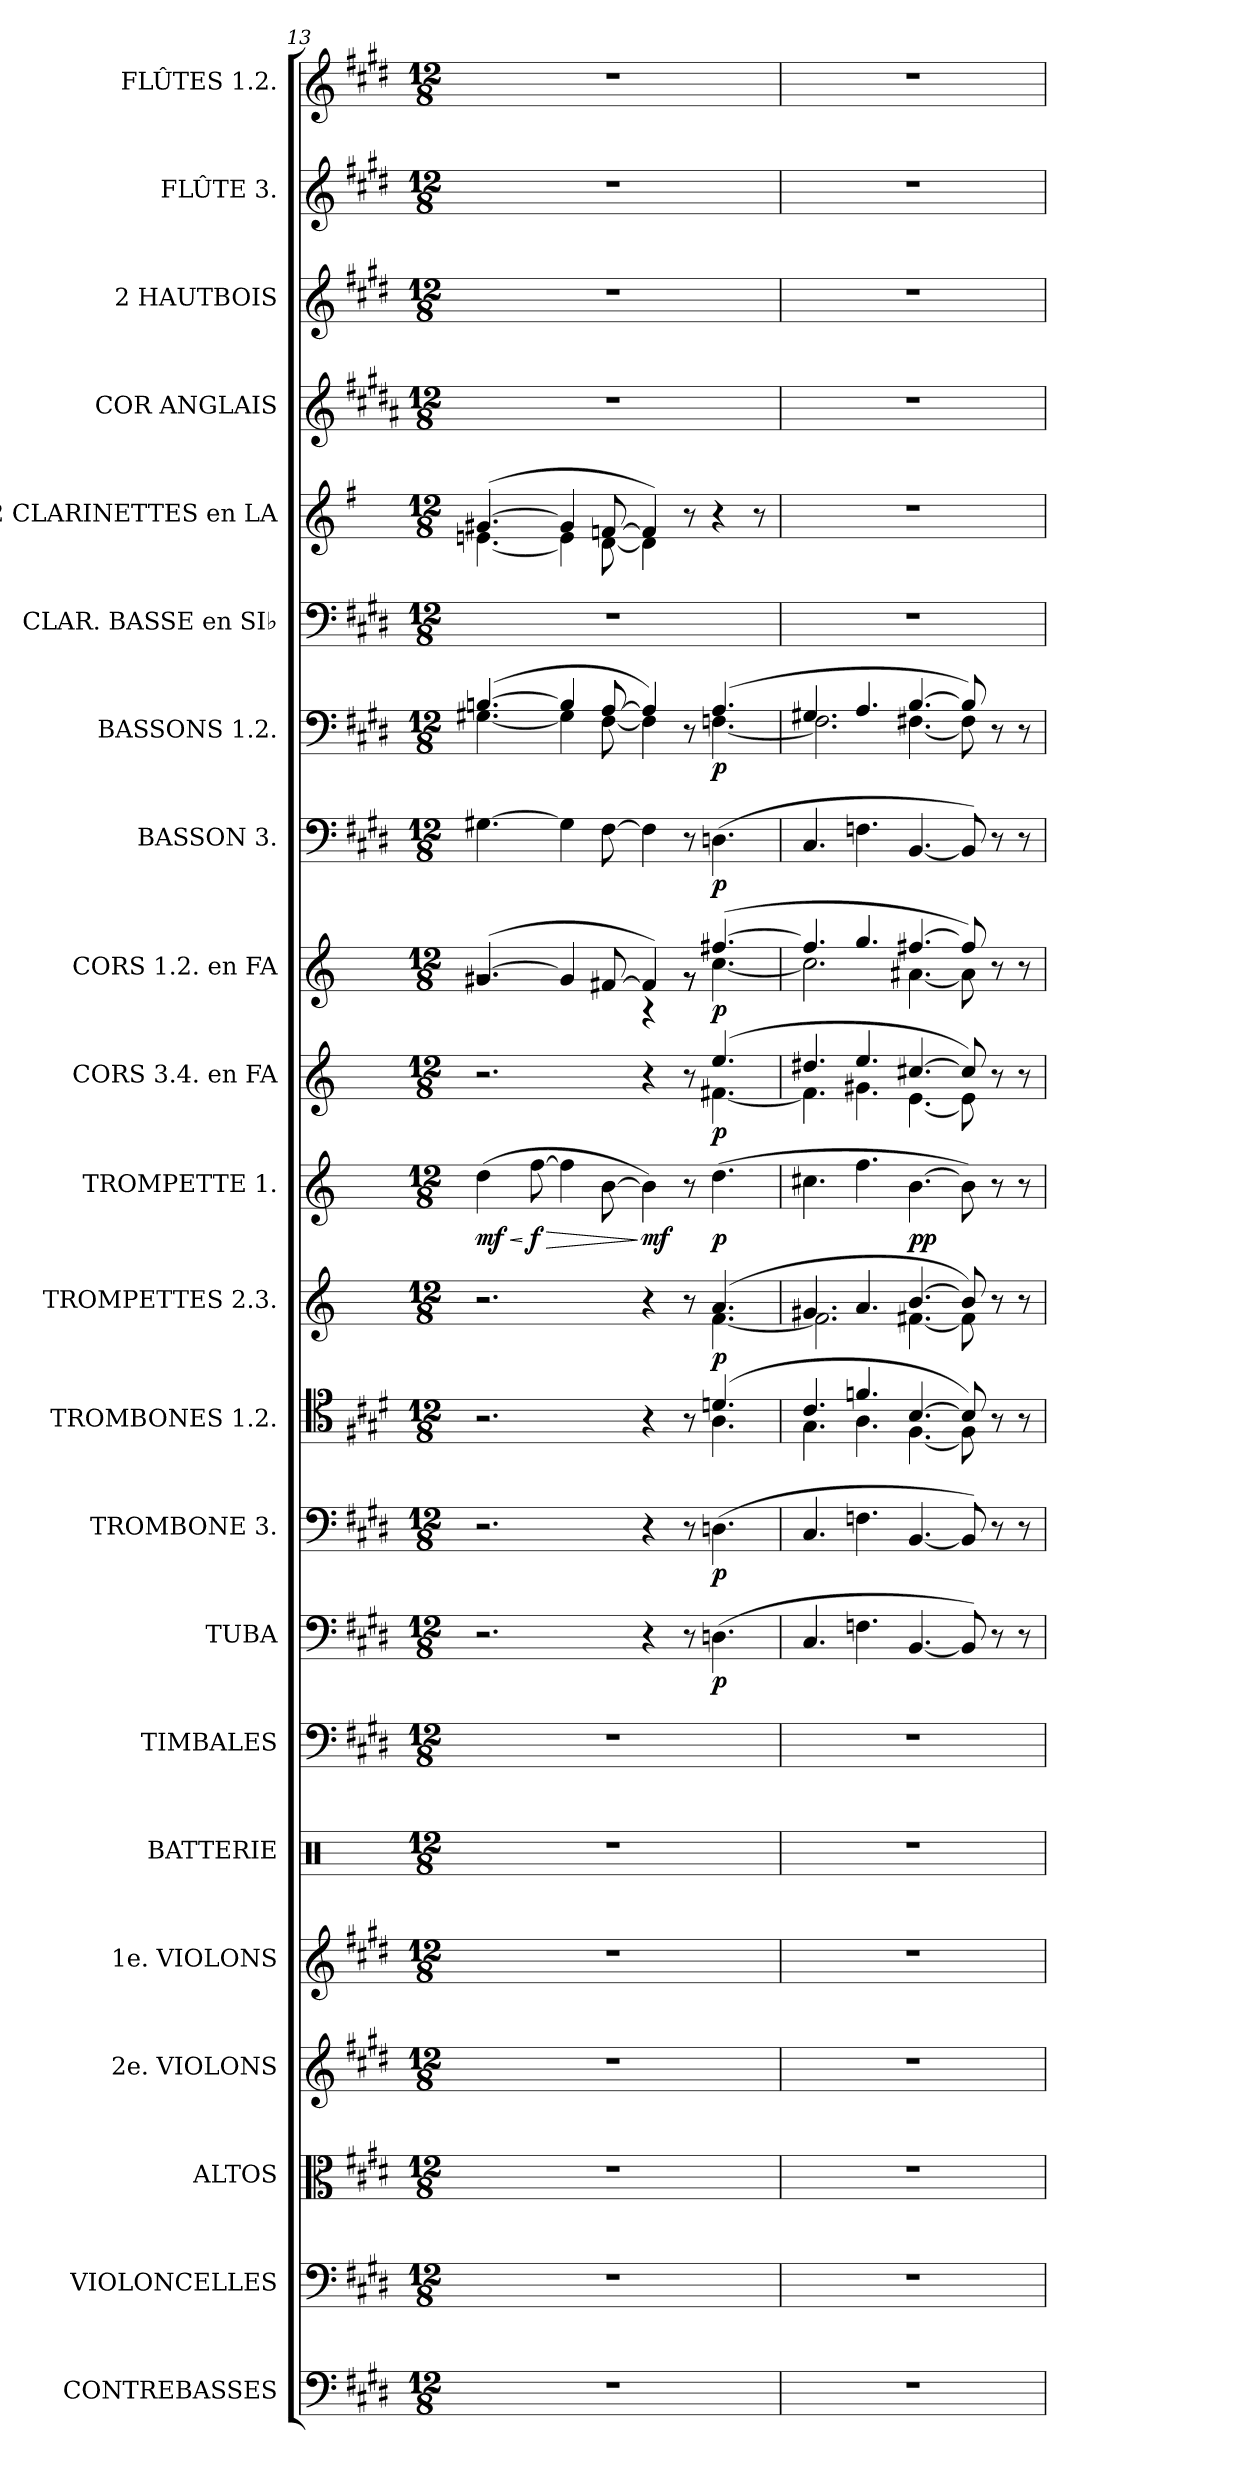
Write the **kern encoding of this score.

**kern	**kern	**kern	**kern	**kern	**kern	**kern	**kern	**dynam	**kern	**dynam	**kern	**kern	**dynam	**kern	**dynam	**kern	**dynam	**kern	**dynam	**kern	**dynam	**kern	**dynam	**kern	**kern	**kern	**kern	**kern	**kern
*part22	*part21	*part20	*part19	*part18	*part17	*part16	*part15	*part15	*part14	*part14	*part13	*part12	*part12	*part11	*part11	*part10	*part10	*part9	*part9	*part8	*part8	*part7	*part7	*part6	*part5	*part4	*part3	*part2	*part1
*staff22	*staff21	*staff20	*staff19	*staff18	*staff17	*staff16	*staff15	*staff15	*staff14	*staff14	*staff13	*staff12	*staff12	*staff11	*staff11	*staff10	*staff10	*staff9	*staff9	*staff8	*staff8	*staff7	*staff7	*staff6	*staff5	*staff4	*staff3	*staff2	*staff1
*I"CONTREBASSES	*I"VIOLONCELLES	*I"ALTOS	*I"2e. VIOLONS	*I"1e. VIOLONS	*I"BATTERIE	*I"TIMBALES	*I"TUBA	*	*I"TROMBONE 3.	*	*I"TROMBONES 1.2.	*I"TROMPETTES 2.3.	*	*I"TROMPETTE 1.	*	*I"CORS 3.4. en FA	*	*I"CORS 1.2. en FA	*	*I"BASSON 3.	*	*I"BASSONS 1.2.	*	*I"CLAR. BASSE en SI♭	*I"2 CLARINETTES en LA	*I"COR ANGLAIS	*I"2 HAUTBOIS	*I"FLÛTE 3.	*I"FLÛTES 1.2.
*I'C.B.	*I'Vcll.	*I'Altos	*I'2e. Von.	*I'1e. Von.	*I'Btr.	*I'Timb.	*I'Tuba	*	*I'Tromb. 3	*	*I'Tromb. 1.2.	*I'Tromp. 2.3.	*	*I'Tromp. 1.	*	*I'Cors 3.4.	*	*I'Cor. 1.2.	*	*	*	*I'Bons. 1.2.	*	*I'Clar. B.	*I'Clar.	*I'Cor Angl.	*I'Hb.	*I'Fl. 3.	*I'Fl. 1.2.
*clefF4	*clefF4	*clefC3	*clefG2	*clefG2	*clefX	*clefF4	*clefF4	*	*clefF4	*	*clefC4	*clefG2	*	*clefG2	*	*clefG2	*	*clefG2	*	*clefF4	*	*clefF4	*	*clefF4	*clefG2	*clefG2	*clefG2	*clefG2	*clefG2
*ITrd7c12	*	*	*	*	*	*	*	*	*	*	*	*	*	*	*	*ITrd4c7	*	*ITrd4c7	*	*	*	*	*	*ITrd8c14	*ITrd2c3	*ITrd4c7	*	*	*
*k[f#c#g#d#]	*k[f#c#g#d#]	*k[f#c#g#d#]	*k[f#c#g#d#]	*k[f#c#g#d#]	*k[]	*k[f#c#g#d#]	*k[f#c#g#d#]	*	*k[f#c#g#d#]	*	*k[f#c#g#d#]	*k[]	*	*k[]	*	*k[b-]	*	*k[b-]	*	*k[f#c#g#d#]	*	*k[f#c#g#d#]	*	*k[f#c#g#d#]	*k[f#c#g#d#]	*k[f#c#g#d#]	*k[f#c#g#d#]	*k[f#c#g#d#]	*k[f#c#g#d#]
*M12/8	*M12/8	*M12/8	*M12/8	*M12/8	*M12/8	*M12/8	*M12/8	*	*M12/8	*	*M12/8	*M12/8	*	*M12/8	*	*M12/8	*	*M12/8	*	*M12/8	*	*M12/8	*	*M12/8	*M12/8	*M12/8	*M12/8	*M12/8	*M12/8
=13	=13	=13	=13	=13	=13	=13	=13	=13	=13	=13	=13	=13	=13	=13	=13	=13	=13	=13	=13	=13	=13	=13	=13	=13	=13	=13	=13	=13	=13
*	*	*	*	*	*	*	*	*	*	*	*^	*^	*	*	*	*	*	*	*	*	*	*	*	*	*	*	*	*	*
!	!	!	!	!	!	!	!	!	!	!	!	!	!	!	!	!	!LO:HP:b	!	!	!	!	!	!	!	!	!	!	!	!	!	!
*	*	*	*	*	*	*	*	*	*	*	*	*	*	*	*	*	*	*^	*	*^	*	*	*	*^	*	*	*^	*	*	*	*
!	!	!	!	!	!	!	!	!	!	!	!	!	!	!	!	!	!LO:DY:n=1:b	!	!	!	!	!	!	!	!	!	!	!	!	!	!	!	!	!	!
1.r	1.r	1.r	1.r	1.r	1.r	1.r	2.r	.	2.r	.	2.r	8ryy	2.r	8ryy	.	(>4dd\	< mf	2.r	8ryy	.	(>[4.c#X/	2.rg	.	[4.G#X\	.	(>[4.Bn/	[4.G#X\	.	1.r	(>[4.e#X/	[4.c#X\	1.r	1.r	1.r	1.r
!	!	!	!	!	!	!	!	!	!	!	!	!	!	!	!	!	!LO:HP:n=1:b	!	!	!	!	!	!	!	!	!	!	!	!	!	!	!	!	!	!
!	!	!	!	!	!	!	!	!	!	!	!	!	!	!	!	!	!LO:DY:n=2:b	!	!	!	!	!	!	!	!	!	!	!	!	!	!	!	!	!	!
*	*	*	*	*	*	*	*	*	*	*	*v	*v	*	*	*	*	*	*v	*v	*	*	*	*	*	*	*	*	*	*	*	*	*	*	*	*
*	*	*	*	*	*	*	*	*	*	*	*	*v	*v	*	*	*	*	*	*	*	*	*	*	*	*	*	*	*	*	*	*	*	*
.	.	.	.	.	.	.	.	.	.	.	.	.	.	[8ff\	[ > f	.	.	.	.	.	.	.	.	.	.	.	.	.	.	.	.	.
.	.	.	.	.	.	.	.	.	.	.	.	.	.	4ff\]	.	.	.	4c#/]	.	.	4G#\]	.	4B/]	4G#\]	.	.	4e#/]	4c#\]	.	.	.	.
.	.	.	.	.	.	.	.	.	.	.	.	.	.	[8b\	.	.	.	[8Bn/	.	.	[8F#\	.	[8A/	[8F#\	.	.	[8dn/	[8B\	.	.	.	.
!	!	!	!	!	!	!	!	!	!	!	!	!	!	!	!LO:DY:n=3:b	!	!	!	!	!	!	!	!	!	!	!	!	!	!	!	!	!
.	.	.	.	.	.	.	4r	.	4r	.	4r	4r	.	4b\])	] mf	4r	.	4B/])	4r	.	4F#\]	.	4A/])	4F#\]	.	.	4d/])	4B\]	.	.	.	.
.	.	.	.	.	.	.	8r	.	8r	.	8r	8r	.	8r	.	8r	.	8rg	8rg	.	8r	.	8r	8ryy	.	.	8r	2ryy	.	.	.	.
*	*	*	*	*	*	*	*	*	*	*	*^	*^	*	*	*	*^	*	*	*	*	*	*	*	*	*	*	*	*	*	*	*	*
!	!	!	!	!	!	!	!	!LO:DY:b	!	!LO:DY:b	!	!	!	!	!LO:DY:b	!	!LO:DY:n=4:b	!	!	!LO:DY:b	!	!	!LO:DY:b	!	!LO:DY:b	!	!	!LO:DY:b	!	!	!	!	!	!	!
.	.	.	.	.	.	.	(>4.Dn\	p	(>4.Dn\	p	(>4.dn/	4.A\	(>4.a/	[4.f\	p	(>4.dd\	p	(>4.a/	[4.Bn\	p	(>[4.bn/	[4.f\	p	(>4.Dn\	p	(>4.A/	[4.Fn\	p	.	4r	.	.	.	.	.
.	.	.	.	.	.	.	.	.	.	.	.	.	.	.	.	.	.	.	.	.	.	.	.	.	.	.	.	.	.	8r	.	.	.	.	.
*	*	*	*	*	*	*	*	*	*	*	*	*	*	*	*	*	*	*	*	*	*	*	*	*	*	*	*	*	*	*v	*v	*	*	*	*
=14	=14	=14	=14	=14	=14	=14	=14	=14	=14	=14	=14	=14	=14	=14	=14	=14	=14	=14	=14	=14	=14	=14	=14	=14	=14	=14	=14	=14	=14	=14	=14	=14	=14	=14
1.r	1.r	1.r	1.r	1.r	1.r	1.r	4.C#/	.	4.C#/	.	4.c#/	4.G#\	4.g#X/	2.f\]	.	4.cc#X\	.	4.g#X/	4.B\]	.	4.b/]	2.f\]	.	4.C#/	.	4.G#X/	2.F\]	.	1.r	1.r	1.r	1.r	1.r	1.r
.	.	.	.	.	.	.	4.Fn\	.	4.Fn\	.	4.fn/	4.A\	4.a/	.	.	4.ff\	.	4.a/	4.c#X\	.	4.cc/	.	.	4.Fn\	.	4.A/	.	.	.	.	.	.	.	.
!	!	!	!	!	!	!	!	!	!	!	!	!	!	!	!	!	!LO:DY:b	!	!	!	!	!	!	!	!	!	!	!	!	!	!	!	!	!
.	.	.	.	.	.	.	[4.BB/	.	[4.BB/	.	[4.B/	[4.F#\	[4.b/	[4.f#X\	.	[4.b\	pp	[4.f#X/	[4.A\	.	[4.bn/	[4.d#X\	.	[4.BB/	.	[4.B/	[4.F#X\	.	.	.	.	.	.	.
.	.	.	.	.	.	.	8BB/])	.	8BB/])	.	8B/])	8F#\]	8b/])	8f#\]	.	8b\])	.	8f#/])	8A\]	.	8b/])	8d#\]	.	8BB/])	.	8B/])	8F#\]	.	.	.	.	.	.	.
.	.	.	.	.	.	.	8r	.	8r	.	8r	4ryy	8r	4ryy	.	8r	.	8r	4ryy	.	8r	4ryy	.	8r	.	8r	4ryy	.	.	.	.	.	.	.
.	.	.	.	.	.	.	8r	.	8r	.	8r	.	8r	.	.	8r	.	8r	.	.	8r	.	.	8r	.	8r	.	.	.	.	.	.	.	.
*	*	*	*	*	*	*	*	*	*	*	*v	*v	*	*	*	*	*	*v	*v	*	*v	*v	*	*	*	*v	*v	*	*	*	*	*	*	*
*	*	*	*	*	*	*	*	*	*	*	*	*v	*v	*	*	*	*	*	*	*	*	*	*	*	*	*	*	*	*	*
=	=	=	=	=	=	=	=	=	=	=	=	=	=	=	=	=	=	=	=	=	=	=	=	=	=	=	=	=	=
*-	*-	*-	*-	*-	*-	*-	*-	*-	*-	*-	*-	*-	*-	*-	*-	*-	*-	*-	*-	*-	*-	*-	*-	*-	*-	*-	*-	*-	*-
